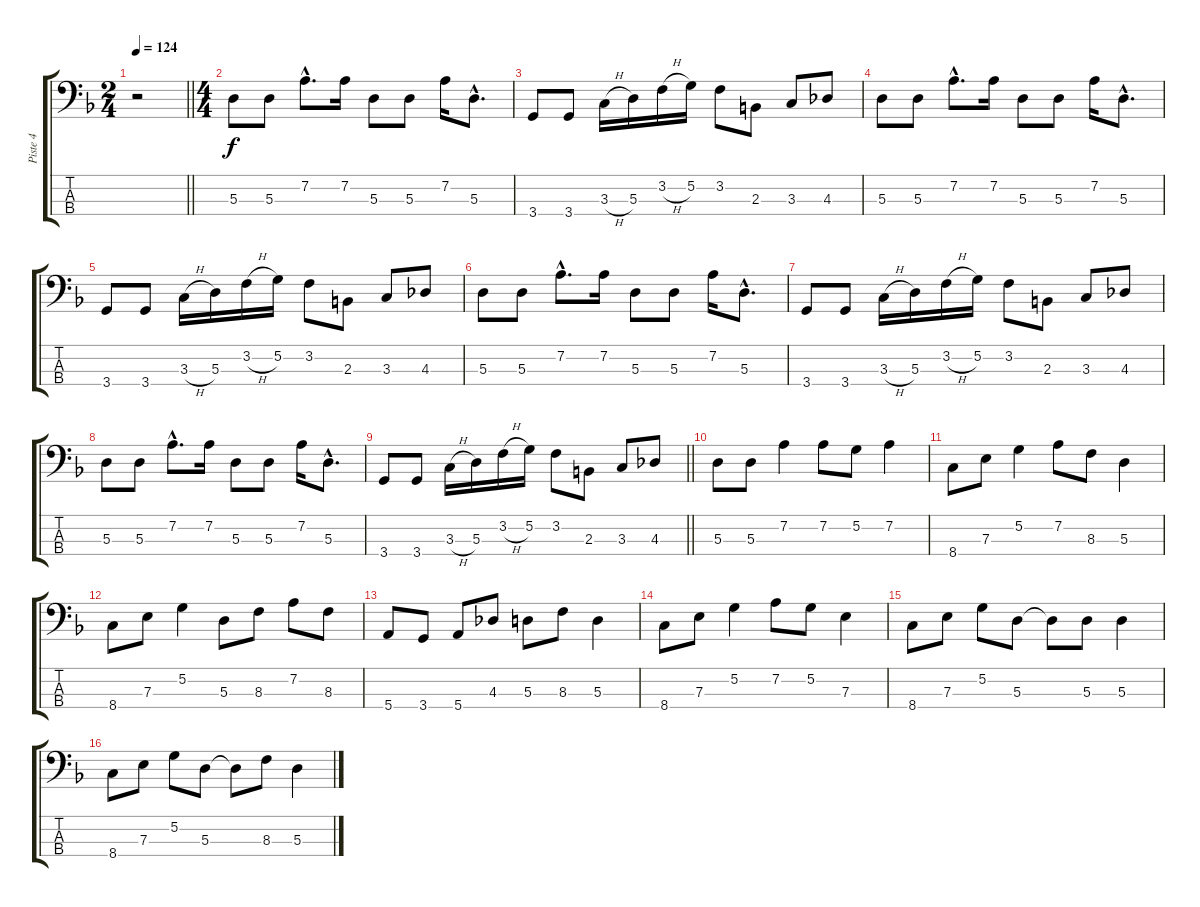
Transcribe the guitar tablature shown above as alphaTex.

\track ("Piste 4" "Piste 4") {instrument electricbassfinger}
\staff {score tabs}
\tuning (G2 D2 A1 E1) {hide}
\ts (2 4)
\tempo 124
\clef f4
\barLineRight lightlight
\ks dminor
r.2{dy f} |
\ts (4 4)
5.3.8{volume 14 instrument slapbass1} 5.3.8 7.2{hac}.8{d} 7.2.16 5.3.8 5.3.8 7.2.16 5.3{hac}.8{d} |
3.4.8 3.4.8 3.3{h}.16 5.3.16 3.2{h}.16 5.2.16 3.2.8 2.3.8 3.3.8 4.3.8 |
5.3.8 5.3.8 7.2{hac}.8{d} 7.2.16 5.3.8 5.3.8 7.2.16 5.3{hac}.8{d} |
3.4.8 3.4.8 3.3{h}.16 5.3.16 3.2{h}.16 5.2.16 3.2.8 2.3.8 3.3.8 4.3.8 |
5.3.8 5.3.8 7.2{hac}.8{d} 7.2.16 5.3.8 5.3.8 7.2.16 5.3{hac}.8{d} |
3.4.8 3.4.8 3.3{h}.16 5.3.16 3.2{h}.16 5.2.16 3.2.8 2.3.8 3.3.8 4.3.8 |
5.3.8 5.3.8 7.2{hac}.8{d} 7.2.16 5.3.8 5.3.8 7.2.16 5.3{hac}.8{d} |
\barLineRight lightlight
3.4.8 3.4.8 3.3{h}.16 5.3.16 3.2{h}.16 5.2.16 3.2.8 2.3.8 3.3.8 4.3.8 |
5.3.8{volume 13 balance 4 instrument electricbassfinger} 5.3.8 7.2.4 7.2.8 5.2.8 7.2.4 |
8.4.8 7.3.8 5.2.4 7.2.8 8.3.8 5.3.4 |
8.4.8 7.3.8 5.2.4 5.3.8 8.3.8 7.2.8 8.3.8 |
5.4.8 3.4.8 5.4.8 4.3.8 5.3.8 8.3.8 5.3.4 |
8.4.8 7.3.8 5.2.4 7.2.8 5.2.8 7.3.4 |
8.4.8 7.3.8 5.2.8 5.3.8 5.3{t}.8 5.3.8 5.3.4 |
8.4.8 7.3.8 5.2.8 5.3.8 5.3{t}.8 8.3.8 5.3.4
